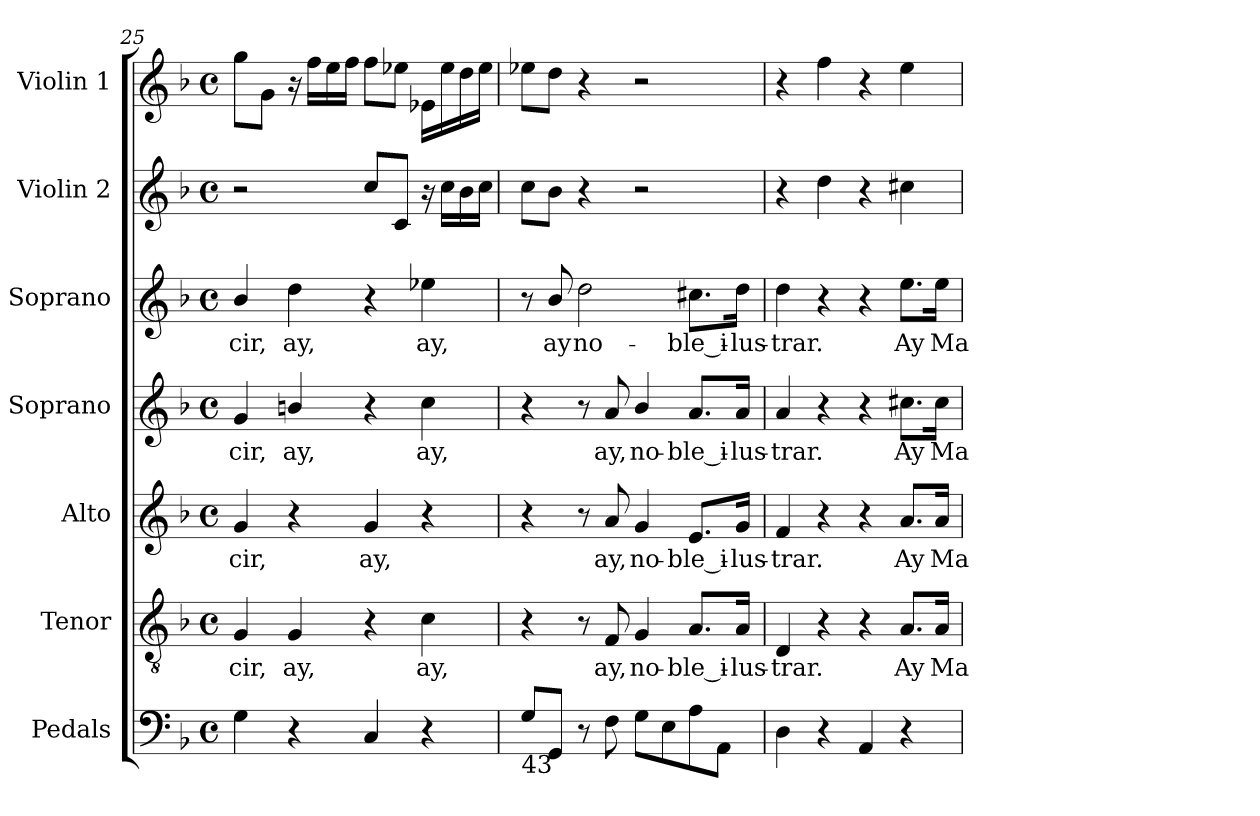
**kern	**kern	**text	**kern	**text	**kern	**text	**kern	**text	**kern	**kern
*part7	*part6	*part6	*part5	*part5	*part4	*part4	*part3	*part3	*part2	*part1
*staff7	*staff6	*staff6	*staff5	*staff5	*staff4	*staff4	*staff3	*staff3	*staff2	*staff1
*I"Pedals	*I"Tenor	*	*I"Alto	*	*I"Soprano	*	*I"Soprano	*	*I"Violin 2	*I"Violin 1
*I'Ped.	*I'T.	*	*I'A.	*	*I'S.	*	*I'S.	*	*I'Vln. 2	*I'Vln. 1
*clefF4	*clefGv2	*	*clefG2	*	*clefG2	*	*clefG2	*	*clefG2	*clefG2
*	*ITrd7c12	*	*	*	*	*	*	*	*	*
*k[b-]	*k[b-]	*	*k[b-]	*	*k[b-]	*	*k[b-]	*	*k[b-]	*k[b-]
*F:	*F:	*	*F:	*	*F:	*	*F:	*	*F:	*F:
*M4/4	*M4/4	*	*M4/4	*	*M4/4	*	*M4/4	*	*M4/4	*M4/4
*met(c)	*met(c)	*	*met(c)	*	*met(c)	*	*met(c)	*	*met(c)	*met(c)
=25	=25	=25	=25	=25	=25	=25	=25	=25	=25	=25
!	!	!LO:LY:b:color=#000000	!	!	!	!	!	!	!	!
!	!	!	!	!LO:LY:b:color=#000000	!	!	!	!	!	!
!	!	!	!	!	!	!LO:LY:b:color=#000000	!	!	!	!
!	!	!	!	!	!	!	!	!LO:LY:b:color=#000000	!	!
4Gi\	4GGi/	-cir,	4gi/	-cir,	4gi/	-cir,	4b-i/	-cir,	2r	8ggi\L
.	.	.	.	.	.	.	.	.	.	8gi\J
!	!	!LO:LY:b:color=#000000	!	!	!	!	!	!	!	!
!	!	!	!	!	!	!LO:LY:b:color=#000000	!	!	!	!
!	!	!	!	!	!	!	!	!LO:LY:b:color=#000000	!	!
4r	4GGi/	ay,	4r	.	4bni/	ay,	4ddi\	ay,	.	16r
.	.	.	.	.	.	.	.	.	.	16ffi\LL
.	.	.	.	.	.	.	.	.	.	16eei\
.	.	.	.	.	.	.	.	.	.	16ffi\JJ
!	!	!	!	!LO:LY:b:color=#000000	!	!	!	!	!	!
4Ci/	4r	.	4gi/	ay,	4r	.	4r	.	8cci/L	8ffi\L
.	.	.	.	.	.	.	.	.	8ci/J	8ee-Xi\J
!	!	!LO:LY:b:color=#000000	!	!	!	!	!	!	!	!
!	!	!	!	!	!	!LO:LY:b:color=#000000	!	!	!	!
!	!	!	!	!	!	!	!	!LO:LY:b:color=#000000	!	!
4r	4Ci\	ay,	4r	.	4cci\	ay,	4ee-Xi\	ay,	16r	16e-Xi\LL
.	.	.	.	.	.	.	.	.	16cci\LL	16ee-i\
.	.	.	.	.	.	.	.	.	16b-i\	16ddi\
.	.	.	.	.	.	.	.	.	16cci\JJ	16ee-i\JJ
!!LO:LB:g=z
=26	=26	=26	=26	=26	=26	=26	=26	=26	=26	=26
!LO:TX:b:t=43	!	!	!	!	!	!	!	!	!	!
8Gi/L	4r	.	4r	.	4r	.	8r	.	8cci\L	8ee-Xi\L
!	!	!	!	!	!	!	!	!LO:LY:b:color=#000000	!	!
8GGi/J	.	.	.	.	.	.	8b-i/	ay	8b-i\J	8ddi\J
!	!	!	!	!	!	!	!	!LO:LY:b:color=#000000	!	!
8r	8r	.	8r	.	8r	.	2ddi\	no-	4r	4r
!	!	!LO:LY:b:color=#000000	!	!	!	!	!	!	!	!
!	!	!	!	!LO:LY:b:color=#000000	!	!	!	!	!	!
!	!	!	!	!	!	!LO:LY:b:color=#000000	!	!	!	!
8Fi\	8FFi/	ay,	8ai/	ay,	8ai/	ay,	.	.	.	.
!	!	!LO:LY:b:color=#000000	!	!	!	!	!	!	!	!
!	!	!	!	!LO:LY:b:color=#000000	!	!	!	!	!	!
!	!	!	!	!	!	!LO:LY:b:color=#000000	!	!	!	!
8Gi\L	4GGi/	no-	4gi/	no-	4b-i/	no-	.	.	2r	2r
8Ei\	.	.	.	.	.	.	.	.	.	.
!	!	!LO:LY:b:color=#000000	!	!	!	!	!	!	!	!
!	!	!	!	!LO:LY:b:color=#000000	!	!	!	!	!	!
!	!	!	!	!	!	!LO:LY:b:color=#000000	!	!	!	!
!	!	!	!	!	!	!	!	!LO:LY:b:color=#000000	!	!
8Ai\	8.AAi/L	-ble_i-	8.ei/L	-ble_i-	8.ai/L	-ble_i-	8.cc#Xi\L	-ble_i-	.	.
8AAi\J	.	.	.	.	.	.	.	.	.	.
!	!	!LO:LY:b:color=#000000	!	!	!	!	!	!	!	!
!	!	!	!	!LO:LY:b:color=#000000	!	!	!	!	!	!
!	!	!	!	!	!	!LO:LY:b:color=#000000	!	!	!	!
!	!	!	!	!	!	!	!	!LO:LY:b:color=#000000	!	!
.	16AAi/Jk	-lus-	16gi/Jk	-lus-	16ai/Jk	-lus-	16ddi\Jk	-lus-	.	.
=27	=27	=27	=27	=27	=27	=27	=27	=27	=27	=27
!	!	!LO:LY:b:color=#000000	!	!	!	!	!	!	!	!
!	!	!	!	!LO:LY:b:color=#000000	!	!	!	!	!	!
!	!	!	!	!	!	!LO:LY:b:color=#000000	!	!	!	!
!	!	!	!	!	!	!	!	!LO:LY:b:color=#000000	!	!
4Di\	4DDi/	-trar.	4fi/	-trar.	4ai/	-trar.	4ddi\	-trar.	4r	4r
4r	4r	.	4r	.	4r	.	4r	.	4ddi\	4ffi\
4AAi/	4r	.	4r	.	4r	.	4r	.	4r	4r
!	!	!LO:LY:b:color=#000000	!	!	!	!	!	!	!	!
!	!	!	!	!LO:LY:b:color=#000000	!	!	!	!	!	!
!	!	!	!	!	!	!LO:LY:b:color=#000000	!	!	!	!
!	!	!	!	!	!	!	!	!LO:LY:b:color=#000000	!	!
4r	8.AAi/L	Ay	8.ai/L	Ay	8.cc#Xi\L	Ay	8.eei\L	Ay	4cc#Xi\	4eei\
!	!	!LO:LY:b:color=#000000	!	!	!	!	!	!	!	!
!	!	!	!	!LO:LY:b:color=#000000	!	!	!	!	!	!
!	!	!	!	!	!	!LO:LY:b:color=#000000	!	!	!	!
!	!	!	!	!	!	!	!	!LO:LY:b:color=#000000	!	!
.	16AAi/Jk	Ma-	16ai/Jk	Ma-	16cc#i\Jk	Ma-	16eei\Jk	Ma-	.	.
=	=	=	=	=	=	=	=	=	=	=
*-	*-	*-	*-	*-	*-	*-	*-	*-	*-	*-
